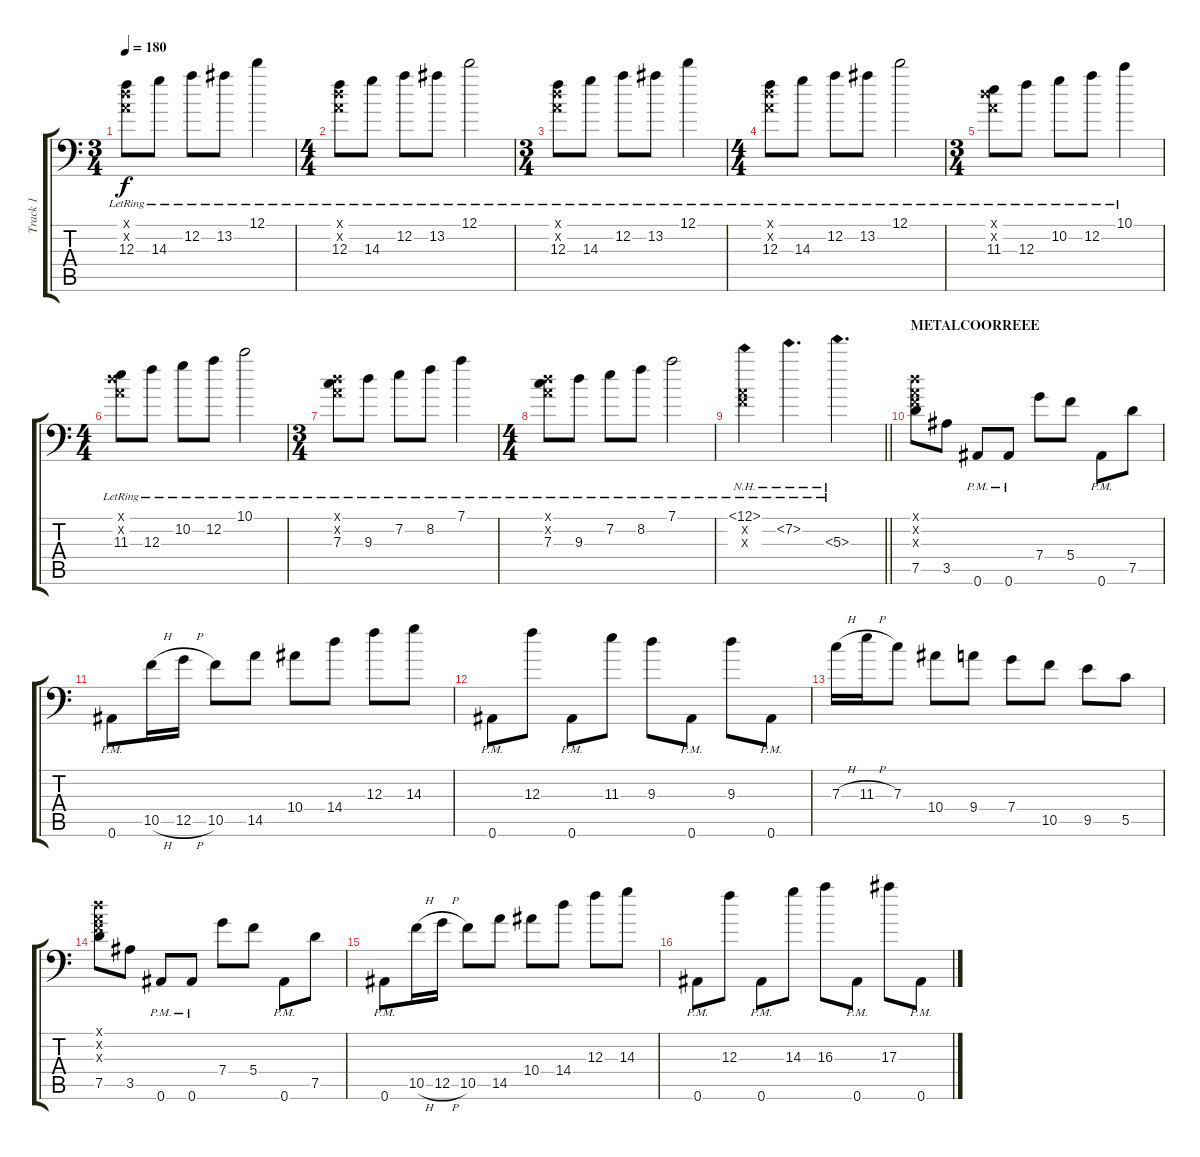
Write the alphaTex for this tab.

\track ("Track 1" "Track 1") {instrument overdrivenguitar}
\staff {score tabs}
\tuning (D4 A3 F3 C3 G2 Bb1) {hide}
\ts (3 4)
\tempo 180
\clef f4
\ks c
(0.1{x} 0.2{x} 12.3{lr}).8{dy f instrument overdrivenguitar} 14.3{lr}.8 12.2{lr}.8 13.2{lr}.8 12.1{lr}.4 |
\ts (4 4)
(0.1{x} 0.2{x} 12.3{lr}).8 14.3{lr}.8 12.2{lr}.8 13.2{lr}.8 12.1{lr}.2 |
\ts (3 4)
(0.1{x} 0.2{x} 12.3{lr}).8 14.3{lr}.8 12.2{lr}.8 13.2{lr}.8 12.1{lr}.4 |
\ts (4 4)
(0.1{x} 0.2{x} 12.3{lr}).8 14.3{lr}.8 12.2{lr}.8 13.2{lr}.8 12.1{lr}.2 |
\ts (3 4)
(0.1{x} 0.2{x} 11.3{lr}).8 12.3{lr}.8 10.2{lr}.8 12.2{lr}.8 10.1{lr}.4 |
\ts (4 4)
(0.1{x} 0.2{x} 11.3{lr}).8 12.3{lr}.8 10.2{lr}.8 12.2{lr}.8 10.1{lr}.2 |
\ts (3 4)
(0.1{x} 0.2{x} 7.3{lr}).8 9.3{lr}.8 7.2{lr}.8 8.2{lr}.8 7.1{lr}.4 |
\ts (4 4)
(0.1{x} 0.2{x} 7.3{lr}).8 9.3{lr}.8 7.2{lr}.8 8.2{lr}.8 7.1{lr}.2 |
\barLineRight lightlight
(12.1{nh lr} 0.2{x} 0.3{x}).4 7.2{nh lr}.4{d} 5.3{nh lr}.4{d} |
\section ("" "METALCOORREEE")
(0.1{x} 0.2{x} 0.3{x} 7.5).8 3.5.8 0.6{pm}.8 0.6{pm}.8 7.4.8 5.4.8 0.6{pm}.8 7.5.8 |
0.6{pm}.8 10.5{h}.16 12.5{h}.16 10.5.8 14.5.8 10.4.8 14.4.8 12.3.8 14.3.8 |
0.6{pm}.8 12.3.8 0.6{pm}.8 11.3.8 9.3.8 0.6{pm}.8 9.3.8 0.6{pm}.8 |
7.3{h}.16 11.3{h}.16 7.3.8 10.4.8 9.4.8 7.4.8 10.5.8 9.5.8 5.5.8 |
(0.1{x} 0.2{x} 0.3{x} 7.5).8 3.5.8 0.6{pm}.8 0.6{pm}.8 7.4.8 5.4.8 0.6{pm}.8 7.5.8 |
0.6{pm}.8 10.5{h}.16 12.5{h}.16 10.5.8 14.5.8 10.4.8 14.4.8 12.3.8 14.3.8 |
0.6{pm}.8 12.3.8 0.6{pm}.8 14.3.8 16.3.8 0.6{pm}.8 17.3.8 0.6{pm}.8
